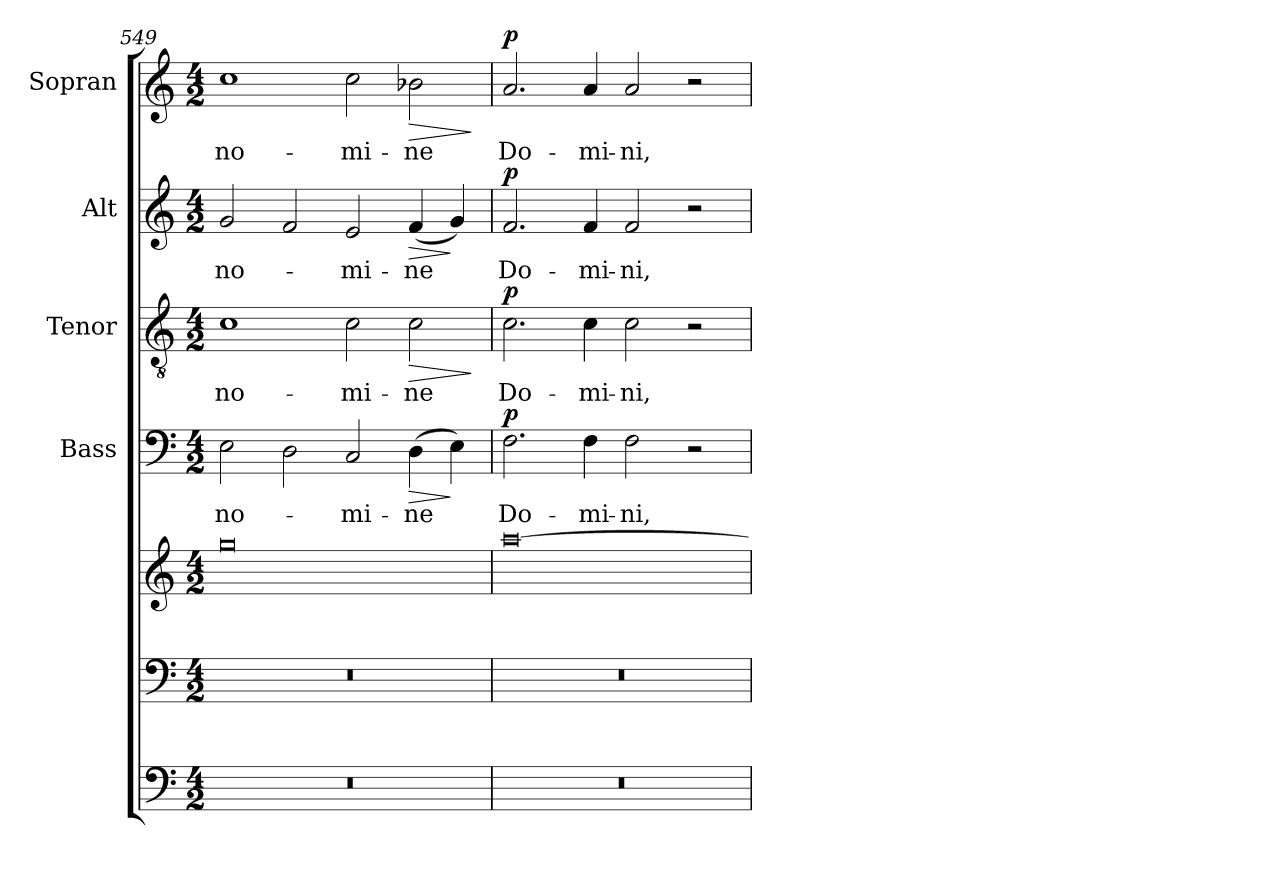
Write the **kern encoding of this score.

**kern	**kern	**kern	**kern	**text	**dynam	**kern	**text	**dynam	**kern	**text	**dynam	**kern	**text	**dynam
*part6	*part5	*part5	*part4	*part4	*part4	*part3	*part3	*part3	*part2	*part2	*part2	*part1	*part1	*part1
*staff7	*staff6	*staff5	*staff4	*staff4	*staff4	*staff3	*staff3	*staff3	*staff2	*staff2	*staff2	*staff1	*staff1	*staff1
*	*	*	*I"Bass	*	*	*I"Tenor	*	*	*I"Alt	*	*	*I"Sopran	*	*
*	*	*	*I'B.	*	*	*I'T.	*	*	*I'A.	*	*	*I'S.	*	*
*clefF4	*clefF4	*clefG2	*clefF4	*	*	*clefGv2	*	*	*clefG2	*	*	*clefG2	*	*
*k[]	*k[]	*k[]	*k[]	*	*	*k[]	*	*	*k[]	*	*	*k[]	*	*
*C:	*C:	*C:	*C:	*	*	*C:	*	*	*C:	*	*	*C:	*	*
*M4/2	*M4/2	*M4/2	*M4/2	*	*	*M4/2	*	*	*M4/2	*	*	*M4/2	*	*
=549	=549	=549	=549	=549	=549	=549	=549	=549	=549	=549	=549	=549	=549	=549
!	!	!	!	!LO:LY:b	!	!	!LO:LY:b	!	!	!LO:LY:b	!	!	!LO:LY:b	!
0r	0r	0gg	2E\	no-	.	1c	no-	.	2g/	no-	.	1cc	no-	.
.	.	.	2D\	.	.	.	.	.	2f/	.	.	.	.	.
!	!	!	!	!LO:LY:b	!	!	!LO:LY:b	!	!	!LO:LY:b	!	!	!LO:LY:b	!
.	.	.	2C/	-mi-	.	2c\	-mi-	.	2e/	-mi-	.	2cc\	-mi-	.
!	!	!	!	!LO:LY:b	!LO:HP:b	!	!LO:LY:b	!LO:HP:b	!	!LO:LY:b	!LO:HP:b	!	!LO:LY:b	!LO:HP:b
.	.	.	(>4D\	-ne	>	2c\	-ne	>	(<4f/	-ne	>	2b-X\	-ne	>
.	.	.	4E\)	.	]	.	.	.	4g/)	.	]	.	.	.
.	.	.	.	.	.	.	.	]	.	.	.	.	.	]
=550	=550	=550	=550	=550	=550	=550	=550	=550	=550	=550	=550	=550	=550	=550
!	!	!	!	!LO:LY:b	!LO:DY:a	!	!LO:LY:b	!LO:DY:a	!	!LO:LY:b	!LO:DY:a	!	!LO:LY:b	!LO:DY:a
0r	0r	[0aa	2.F\	Do-	p	2.c\	Do-	p	2.f/	Do-	p	2.a/	Do-	p
!	!	!	!	!LO:LY:b	!	!	!LO:LY:b	!	!	!LO:LY:b	!	!	!LO:LY:b	!
.	.	.	4F\	-mi-	.	4c\	-mi-	.	4f/	-mi-	.	4a/	-mi-	.
!	!	!	!	!LO:LY:b	!	!	!LO:LY:b	!	!	!LO:LY:b	!	!	!LO:LY:b	!
.	.	.	2F\	-ni,	.	2c\	-ni,	.	2f/	-ni,	.	2a/	-ni,	.
.	.	.	2r	.	.	2r	.	.	2r	.	.	2r	.	.
=	=	=	=	=	=	=	=	=	=	=	=	=	=	=
*-	*-	*-	*-	*-	*-	*-	*-	*-	*-	*-	*-	*-	*-	*-
